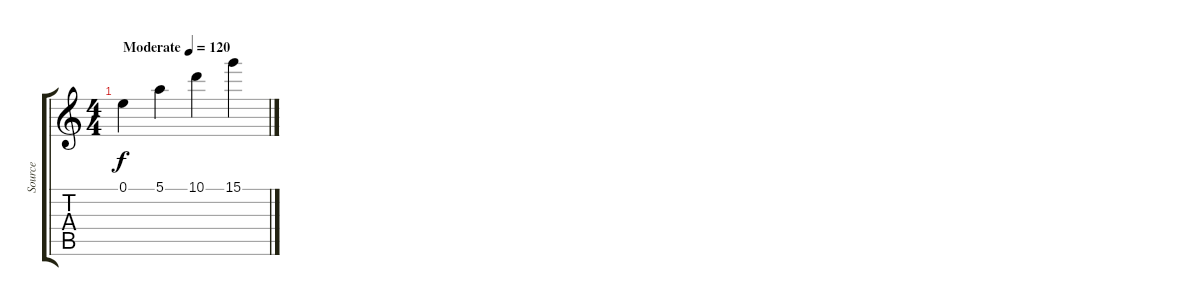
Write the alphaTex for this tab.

\track ("Source" "Source") {instrument acousticguitarsteel}
\staff {score tabs}
\tuning (E4 B3 G3 D3 A2 E2) {hide}
\ts (4 4)
\tempo (120 "Moderate")
\clef g2
\ks c
0.1.4{dy f instrument acousticguitarsteel} 5.1.4 10.1.4 15.1.4
